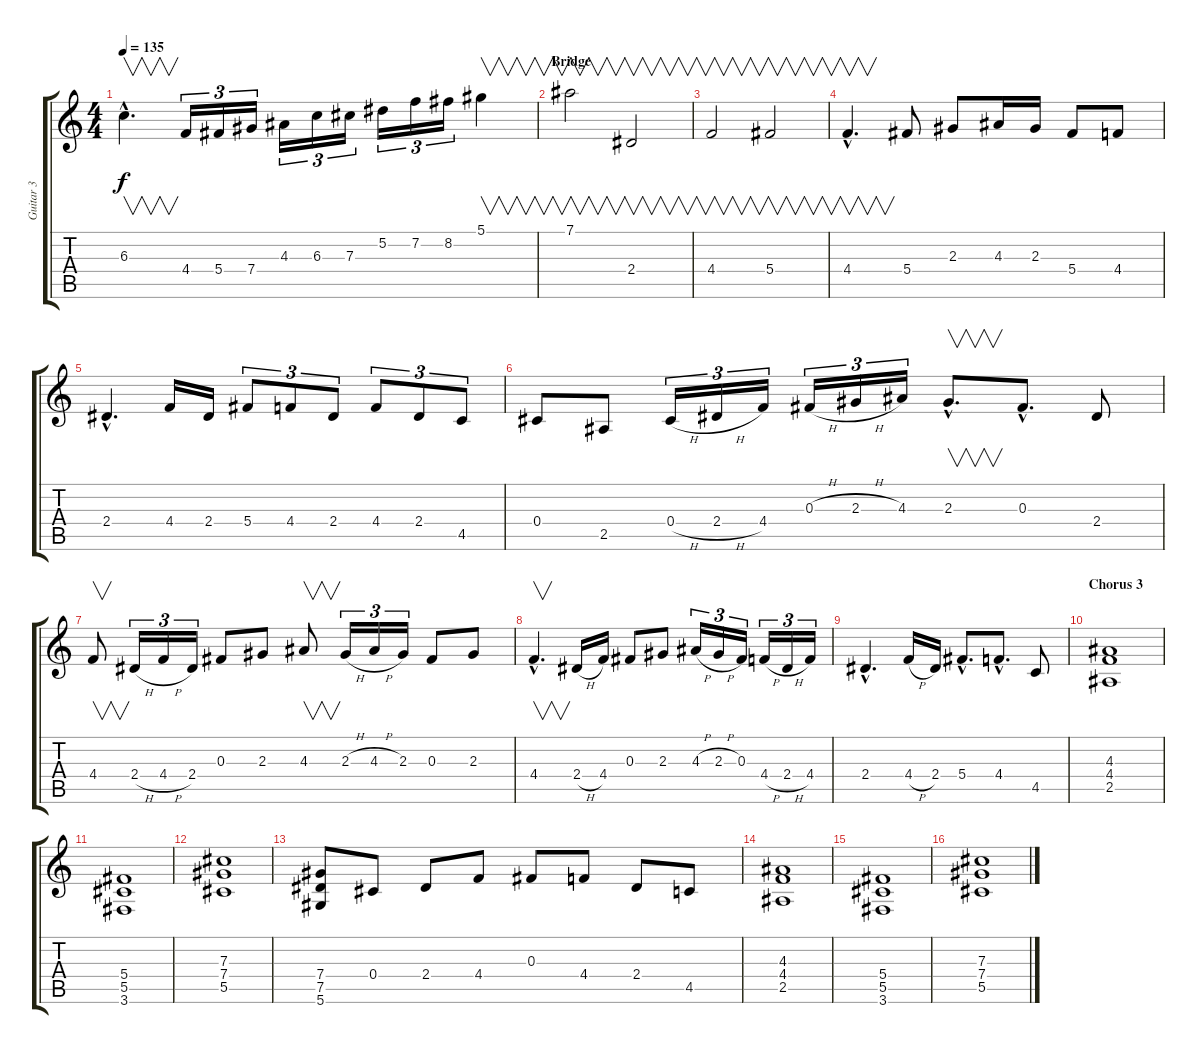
\track ("Guitar 3" "Guitar 3") {instrument distortionguitar}
\staff {score tabs}
\tuning (Eb4 Bb3 Gb3 Db3 Ab2 Eb2) {hide}
\ts (4 4)
\tempo 135
\clef g2
\ks c
6.3{hac}.4{v d dy f} 4.4.16{tu (3 2)} 5.4.16{tu (3 2)} 7.4.16{tu (3 2)} 4.3.16{tu (3 2)} 6.3.16{tu (3 2)} 7.3.16{tu (3 2)} 5.2.16{tu (3 2)} 7.2.16{tu (3 2)} 8.2.16{tu (3 2)} 5.1.4{v} |
\section ("" "Bridge")
7.1.2{v} 2.4.2{v} |
4.4.2{v} 5.4.2{v} |
4.4{hac}.4{v d} 5.4.8 2.3.8 4.3.16 2.3.16 5.4.8 4.4.8 |
2.4{hac}.4{d} 4.4.16 2.4.16 5.4.8{tu (3 2)} 4.4.8{tu (3 2)} 2.4.8{tu (3 2)} 4.4.8{tu (3 2)} 2.4.8{tu (3 2)} 4.5.8{tu (3 2)} |
0.4.8 2.5.8 0.4{h}.16{tu (3 2)} 2.4{h}.16{tu (3 2)} 4.4.16{tu (3 2)} 0.3{h}.16{tu (3 2)} 2.3{h}.16{tu (3 2)} 4.3.16{tu (3 2)} 2.3{hac}.8{v d} 0.3{hac}.8{d} 2.4.8 |
4.4.8{v} 2.4{h}.16{tu (3 2)} 4.4{h}.16{tu (3 2)} 2.4.16{tu (3 2)} 0.3.8 2.3.8 4.3.8{v} 2.3{h}.16{tu (3 2)} 4.3{h}.16{tu (3 2)} 2.3.16{tu (3 2)} 0.3.8 2.3.8 |
4.4{hac}.4{v d} 2.4{h}.16 4.4.16 0.3.8 2.3.8 4.3{h}.16{tu (3 2)} 2.3{h}.16{tu (3 2)} 0.3.16{tu (3 2)} 4.4{h}.16{tu (3 2)} 2.4{h}.16{tu (3 2)} 4.4.16{tu (3 2)} |
2.4{hac}.4{d} 4.4{h}.16 2.4.16 5.4{hac}.8{d} 4.4{hac}.8{d} 4.5.8 |
\section ("" "Chorus 3")
(4.3 4.4 2.5).1 |
(5.4 5.5 3.6).1 |
(7.3 7.4 5.5).1 |
(7.4 7.5 5.6).8 0.4.8 2.4.8 4.4.8 0.3.8 4.4.8 2.4.8 4.5.8 |
(4.3 4.4 2.5).1 |
(5.4 5.5 3.6).1 |
(7.3 7.4 5.5).1
